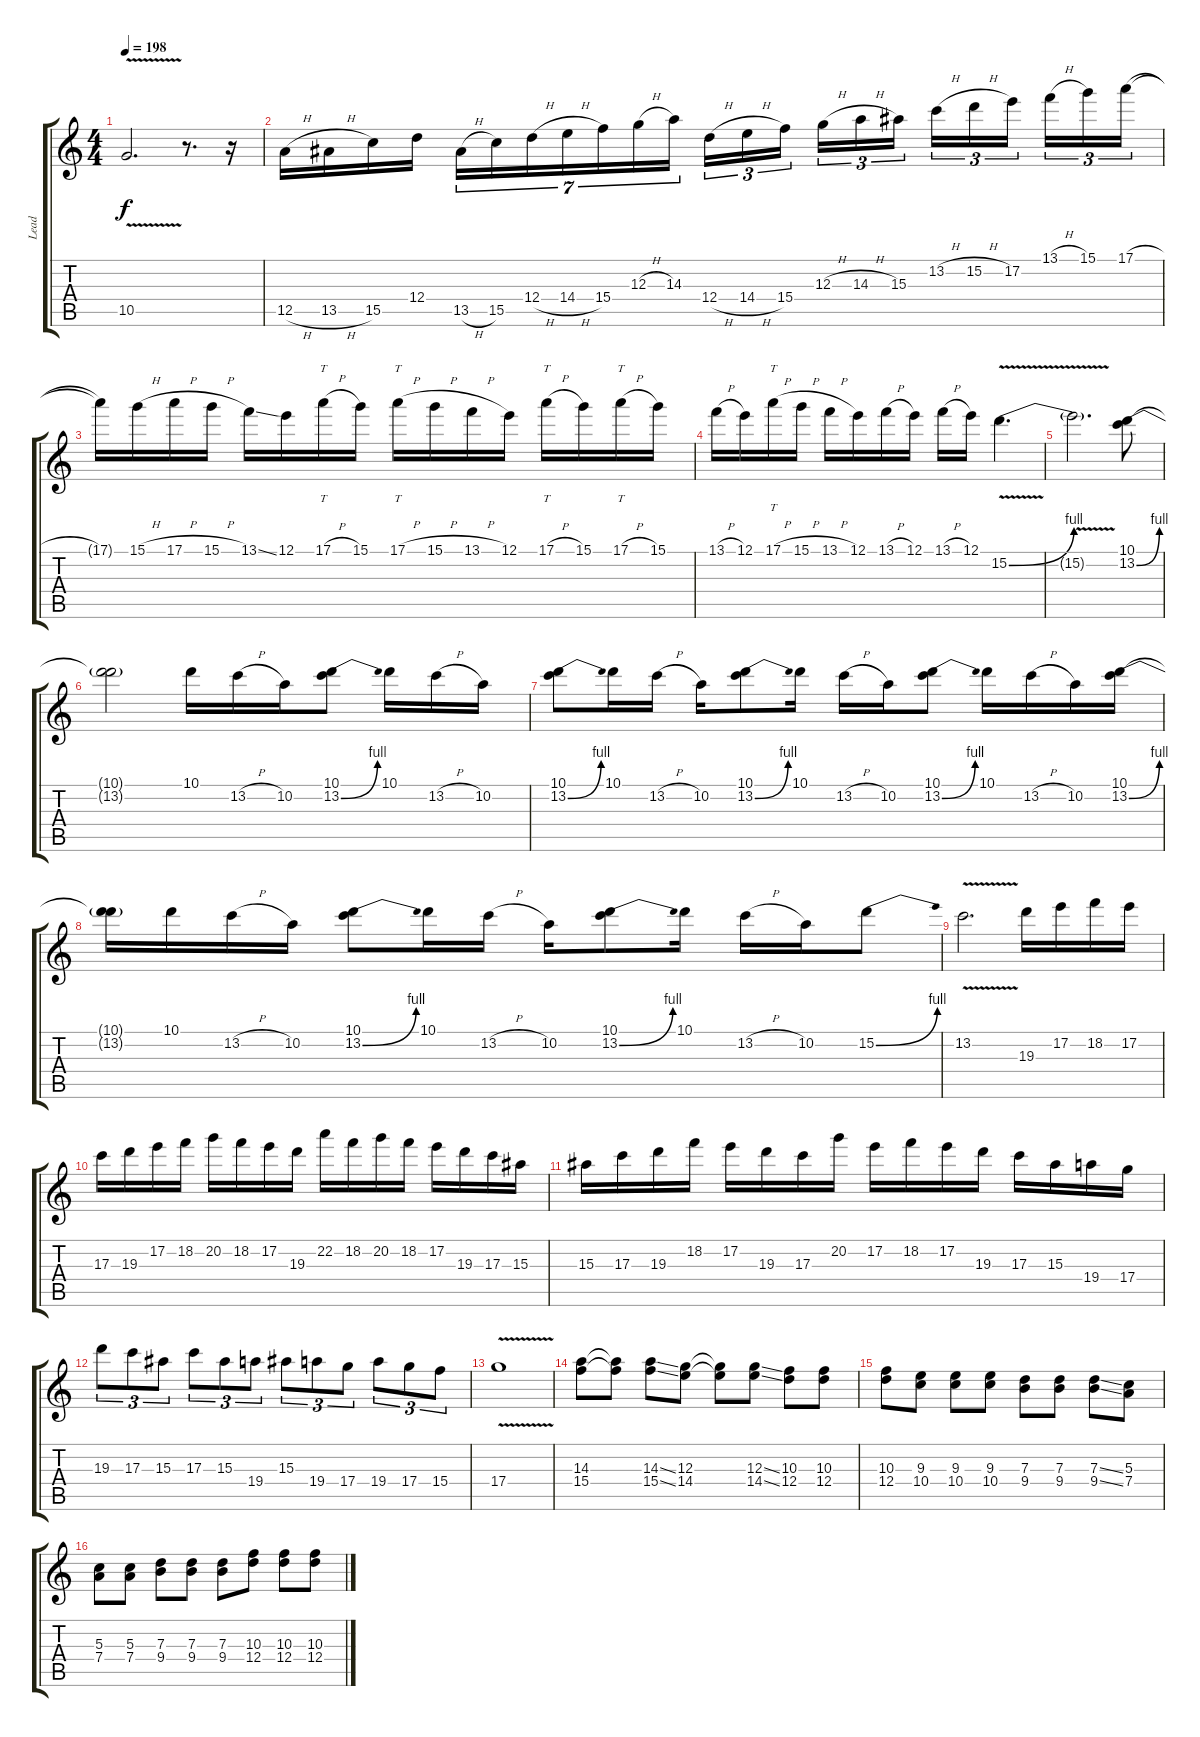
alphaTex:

\track ("Lead" "Lead") {instrument distortionguitar}
\staff {score tabs}
\tuning (E4 B3 G3 D3 A2 E2) {hide}
\ts (4 4)
\tempo 198
\clef g2
\ks c
10.5{v}.2{d dy f} r.8{d} r.16 |
12.5{h}.16 13.5{h}.16 15.5.16 12.4.16 13.5{h}.16{tu (7 4)} 15.5.16{tu (7 4)} 12.4{h}.16{tu (7 4)} 14.4{h}.16{tu (7 4)} 15.4.16{tu (7 4)} 12.3{h}.16{tu (7 4)} 14.3.16{tu (7 4)} 12.4{h}.16{tu (3 2)} 14.4{h}.16{tu (3 2)} 15.4.16{tu (3 2)} 12.3{h}.16{tu (3 2)} 14.3{h}.16{tu (3 2)} 15.3.16{tu (3 2)} 13.2{h}.16{tu (3 2)} 15.2{h}.16{tu (3 2)} 17.2.16{tu (3 2)} 13.1{h}.16{tu (3 2)} 15.1.16{tu (3 2)} 17.1{h}.16{tu (3 2)} |
17.1{t}.16 15.1{h}.16 17.1{h}.16 15.1{h}.16 13.1{ss}.16 12.1.16 17.1{h}.16{tt} 15.1.16 17.1{h}.16{tt} 15.1{h}.16 13.1{h}.16 12.1.16 17.1{h}.16{tt} 15.1.16 17.1{h}.16{tt} 15.1.16 |
13.1{h}.16 12.1.16 17.1{h}.16{tt} 15.1{h}.16 13.1{h}.16 12.1.16 13.1{h}.16 12.1.16 13.1{h}.16 12.1.16 15.2{be (bend 0 0 60 4) v}.4{d} |
15.2{v t}.2{d} (10.1 13.2{be (bend 0 0 60 4)}).8 |
(10.1{t} 13.2{t}).2 10.1.16 13.2{h}.16 10.2.16 (10.1 13.2{be (bend 0 0 60 4)}).8 10.1.16 13.2{h}.16 10.2.16 |
(10.1 13.2{be (bend 0 0 60 4)}).8 10.1.16 13.2{h}.16 10.2.16 (10.1 13.2{be (bend 0 0 60 4)}).8 10.1.16 13.2{h}.16 10.2.16 (10.1 13.2{be (bend 0 0 60 4)}).8 10.1.16 13.2{h}.16 10.2.16 (10.1 13.2{be (bend 0 0 60 4)}).16 |
(10.1{t} 13.2{t}).16 10.1.16 13.2{h}.16 10.2.16 (10.1 13.2{be (bend 0 0 60 4)}).8 10.1.16 13.2{h}.16 10.2.16 (10.1 13.2{be (bend 0 0 60 4)}).8 10.1.16 13.2{h}.16 10.2.16 15.2{be (bend 0 0 60 4)}.8 |
13.2{v}.2{d} 19.3.16 17.2.16 18.2.16 17.2.16 |
17.3.16 19.3.16 17.2.16 18.2.16 20.2.16 18.2.16 17.2.16 19.3.16 22.2.16 18.2.16 20.2.16 18.2.16 17.2.16 19.3.16 17.3.16 15.3.16 |
15.3.16 17.3.16 19.3.16 18.2.16 17.2.16 19.3.16 17.3.16 20.2.16 17.2.16 18.2.16 17.2.16 19.3.16 17.3.16 15.3.16 19.4.16 17.4.16 |
19.3.8{tu (3 2)} 17.3.8{tu (3 2)} 15.3.8{tu (3 2)} 17.3.8{tu (3 2)} 15.3.8{tu (3 2)} 19.4.8{tu (3 2)} 15.3.8{tu (3 2)} 19.4.8{tu (3 2)} 17.4.8{tu (3 2)} 19.4.8{tu (3 2)} 17.4.8{tu (3 2)} 15.4.8{tu (3 2)} |
17.4{v}.1 |
(14.3 15.4).8 (14.3{t} 15.4{t}).8 (14.3{ss} 15.4{ss}).8 (12.3 14.4).8 (12.3{t} 14.4{t}).8 (12.3{ss} 14.4{ss}).8 (10.3 12.4).8 (10.3 12.4).8 |
(10.3 12.4).8 (9.3 10.4).8 (9.3 10.4).8 (9.3 10.4).8 (7.3 9.4).8 (7.3 9.4).8 (7.3{ss} 9.4{ss}).8 (5.3 7.4).8 |
(5.3 7.4).8 (5.3 7.4).8 (7.3 9.4).8 (7.3 9.4).8 (7.3 9.4).8 (10.3 12.4).8 (10.3 12.4).8 (10.3 12.4).8
